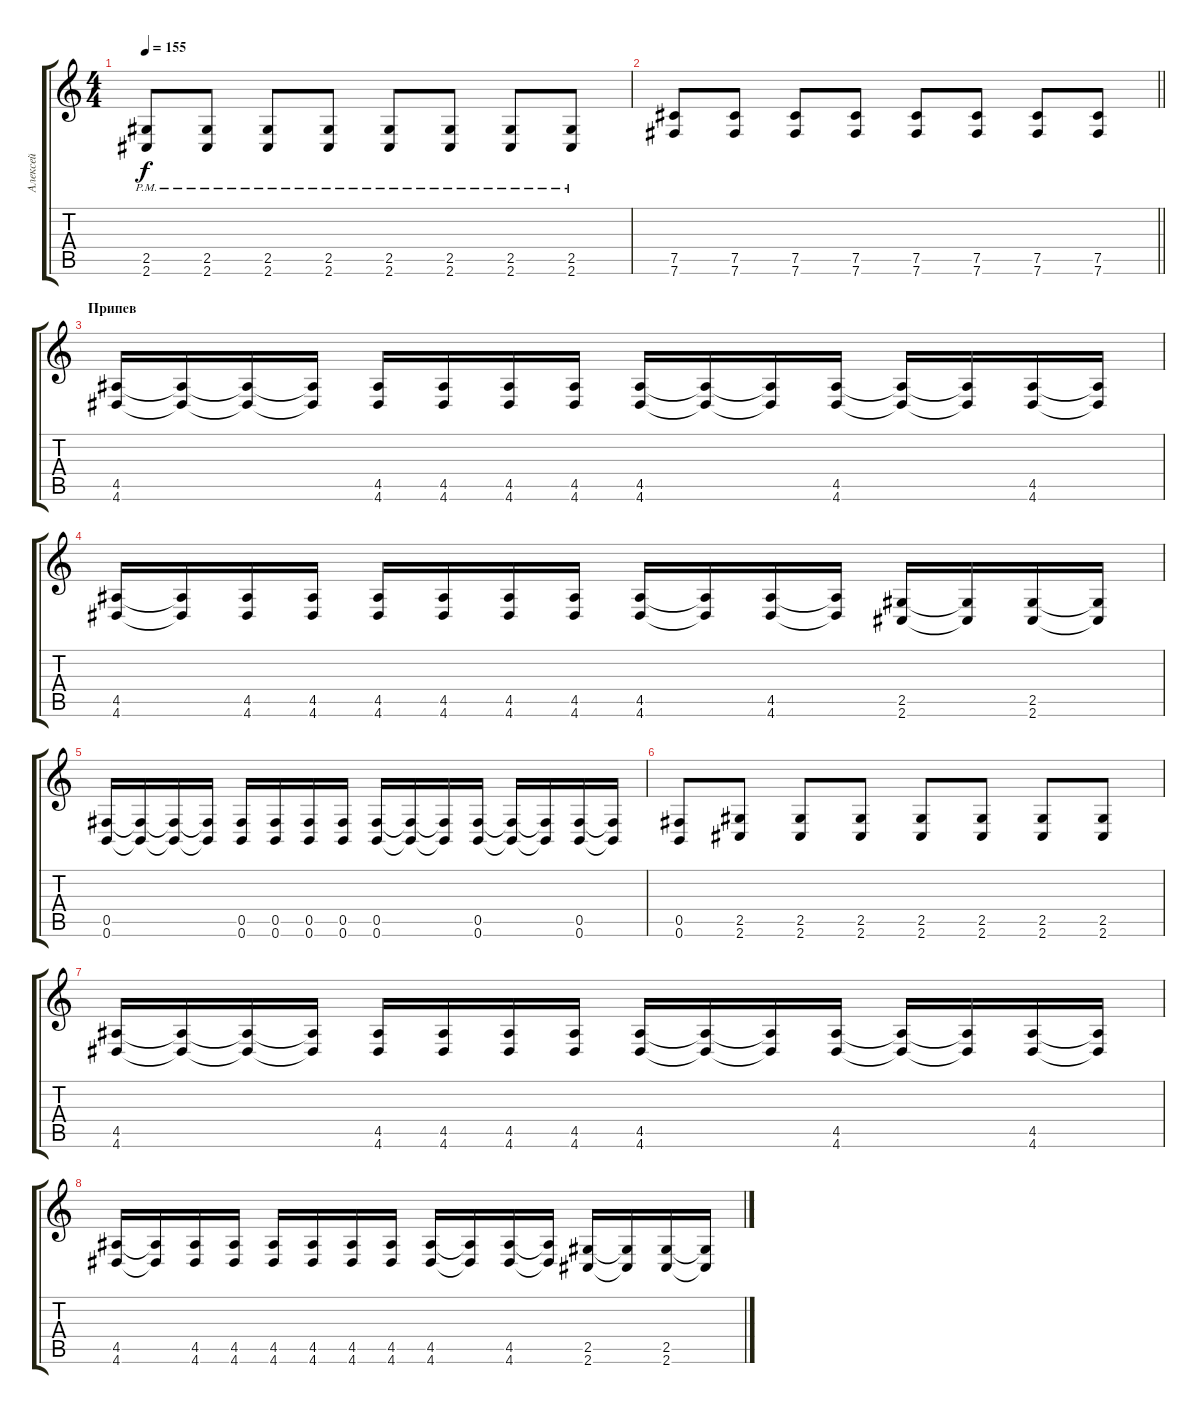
\track ("Алексей" "Алексей") {instrument distortionguitar}
\staff {score tabs}
\tuning (Db4 Ab3 E3 B2 Gb2 B1) {hide}
\ts (4 4)
\tempo 155
\clef g2
\ks c
(2.5{pm} 2.6{pm}).8{dy f} (2.5{pm} 2.6{pm}).8 (2.5{pm} 2.6{pm}).8 (2.5{pm} 2.6{pm}).8 (2.5{pm} 2.6{pm}).8 (2.5{pm} 2.6{pm}).8 (2.5{pm} 2.6{pm}).8 (2.5{pm} 2.6{pm}).8 |
\barLineRight lightlight
(7.5 7.6).8 (7.5 7.6).8 (7.5 7.6).8 (7.5 7.6).8 (7.5 7.6).8 (7.5 7.6).8 (7.5 7.6).8 (7.5 7.6).8 |
\section ("" "Припев")
(4.5 4.6).16 (4.5{t} 4.6{t}).16 (4.5{t} 4.6{t}).16 (4.5{t} 4.6{t}).16 (4.5 4.6).16 (4.5 4.6).16 (4.5 4.6).16 (4.5 4.6).16 (4.5 4.6).16 (4.5{t} 4.6{t}).16 (4.5{t} 4.6{t}).16 (4.5 4.6).16 (4.5{t} 4.6{t}).16 (4.5{t} 4.6{t}).16 (4.5 4.6).16 (4.5{t} 4.6{t}).16 |
(4.5 4.6).16 (4.5{t} 4.6{t}).16 (4.5 4.6).16 (4.5 4.6).16 (4.5 4.6).16 (4.5 4.6).16 (4.5 4.6).16 (4.5 4.6).16 (4.5 4.6).16 (4.5{t} 4.6{t}).16 (4.5 4.6).16 (4.5{t} 4.6{t}).16 (2.5 2.6).16 (2.5{t} 2.6{t}).16 (2.5 2.6).16 (2.5{t} 2.6{t}).16 |
(0.5 0.6).16 (0.5{t} 0.6{t}).16 (0.5{t} 0.6{t}).16 (0.5{t} 0.6{t}).16 (0.5 0.6).16 (0.5 0.6).16 (0.5 0.6).16 (0.5 0.6).16 (0.5 0.6).16 (0.5{t} 0.6{t}).16 (0.5{t} 0.6{t}).16 (0.5 0.6).16 (0.5{t} 0.6{t}).16 (0.5{t} 0.6{t}).16 (0.5 0.6).16 (0.5{t} 0.6{t}).16 |
(0.5 0.6).8 (2.5 2.6).8 (2.5 2.6).8 (2.5 2.6).8 (2.5 2.6).8 (2.5 2.6).8 (2.5 2.6).8 (2.5 2.6).8 |
(4.5 4.6).16 (4.5{t} 4.6{t}).16 (4.5{t} 4.6{t}).16 (4.5{t} 4.6{t}).16 (4.5 4.6).16 (4.5 4.6).16 (4.5 4.6).16 (4.5 4.6).16 (4.5 4.6).16 (4.5{t} 4.6{t}).16 (4.5{t} 4.6{t}).16 (4.5 4.6).16 (4.5{t} 4.6{t}).16 (4.5{t} 4.6{t}).16 (4.5 4.6).16 (4.5{t} 4.6{t}).16 |
(4.5 4.6).16 (4.5{t} 4.6{t}).16 (4.5 4.6).16 (4.5 4.6).16 (4.5 4.6).16 (4.5 4.6).16 (4.5 4.6).16 (4.5 4.6).16 (4.5 4.6).16 (4.5{t} 4.6{t}).16 (4.5 4.6).16 (4.5{t} 4.6{t}).16 (2.5 2.6).16 (2.5{t} 2.6{t}).16 (2.5 2.6).16 (2.5{t} 2.6{t}).16
